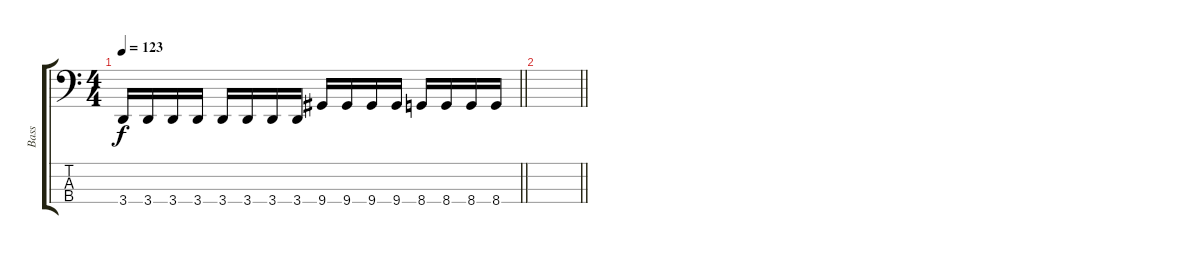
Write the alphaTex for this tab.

\track ("Bass" "Bass") {instrument electricbassfinger}
\staff {score tabs}
\tuning (E2 B1 Gb1 B0) {hide}
\ts (4 4)
\tempo 123
\clef f4
\barLineRight lightlight
\ks c
3.4.16{dy f} 3.4.16 3.4.16 3.4.16 3.4.16 3.4.16 3.4.16 3.4.16 9.4.16 9.4.16 9.4.16 9.4.16 8.4.16 8.4.16 8.4.16 8.4.16 |
\barLineRight lightlight
